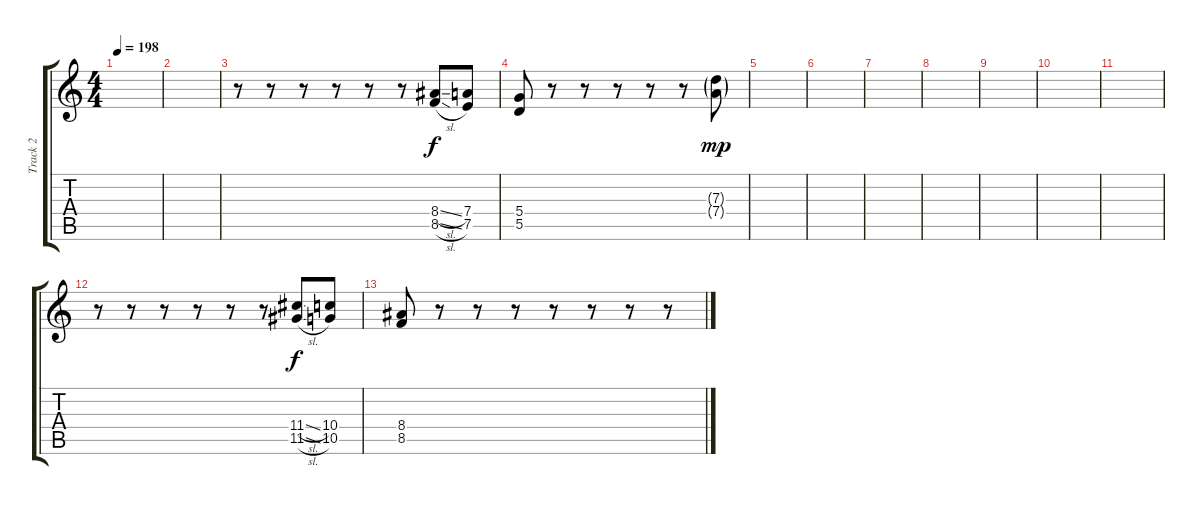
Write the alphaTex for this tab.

\track ("Track 2" "Track 2") {instrument acousticguitarsteel}
\staff {score tabs}
\tuning (E4 B3 G3 D3 A2 E2) {hide}
\ts (4 4)
\tempo 198
\clef g2
\ks c
|
|
r.8 r.8 r.8 r.8 r.8 r.8 (8.4{sl} 8.5{sl}).8 (7.4 7.5).8 |
(5.4 5.5).8 r.8 r.8 r.8 r.8 r.8 (7.3{g} 7.4{g}).8{dy mp} |
|
|
|
|
|
|
|
r.8 r.8 r.8 r.8 r.8 r.8 (11.4{sl} 11.5{sl}).8{dy f} (10.4 10.5).8 |
(8.4 8.5).8 r.8 r.8 r.8 r.8 r.8 r.8 r.8
